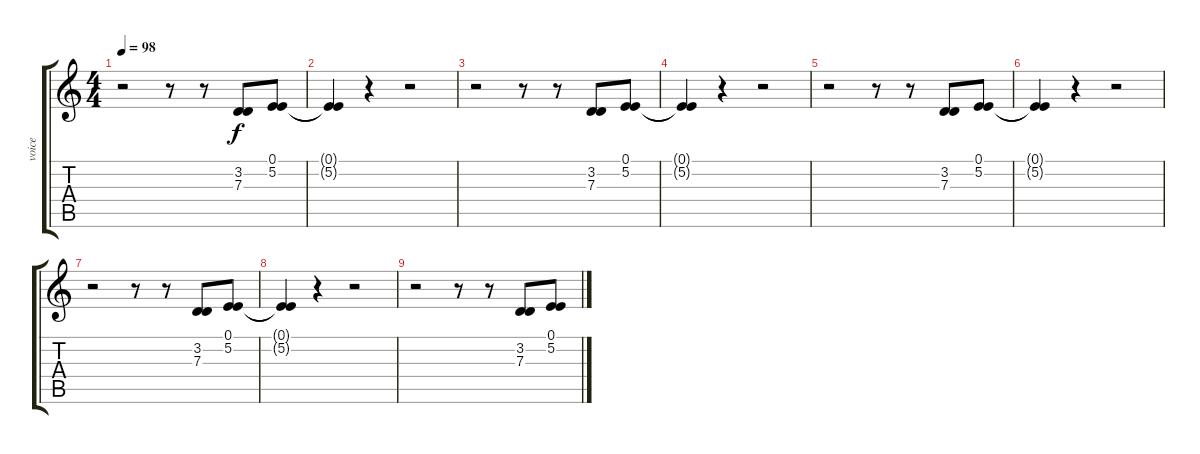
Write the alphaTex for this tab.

\track ("voice" "voice") {instrument tangoaccordion}
\staff {score tabs}
\tuning (E4 B3 G3 D3 A2 E2) {hide}
\ts (4 4)
\tempo 98
\clef g2
\ks c
r.2{dy f} r.8 r.8 (3.2 7.3).8 (0.1 5.2).8 |
(0.1{t} 5.2{t}).4 r.4 r.2 |
r.2 r.8 r.8 (3.2 7.3).8 (0.1 5.2).8 |
(0.1{t} 5.2{t}).4 r.4 r.2 |
r.2 r.8 r.8 (3.2 7.3).8 (0.1 5.2).8 |
(0.1{t} 5.2{t}).4 r.4 r.2 |
r.2 r.8 r.8 (3.2 7.3).8 (0.1 5.2).8 |
(0.1{t} 5.2{t}).4 r.4 r.2 |
r.2 r.8 r.8 (3.2 7.3).8 (0.1 5.2).8
